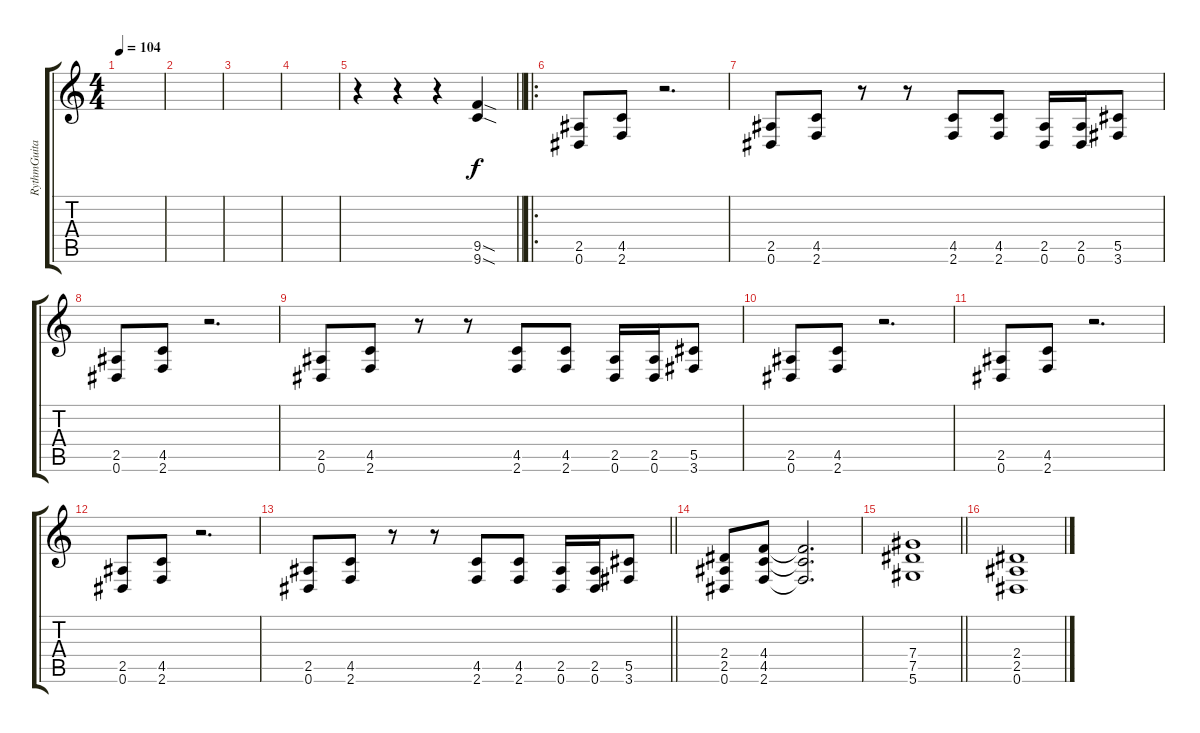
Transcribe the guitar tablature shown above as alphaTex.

\track ("RythmGuitar" "RythmGuita") {instrument distortionguitar}
\staff {score tabs}
\tuning (Eb4 Bb3 Gb3 Db3 Ab2 Eb2) {hide}
\ts (4 4)
\tempo 104
\clef g2
\ks c
|
|
|
|
\barLineRight lightlight
r.4 r.4 r.4 (9.5{sod} 9.6{sod}).4 |
\ro
\section ("" "")
(2.5 0.6).8 (4.5 2.6).8 r.2{d} |
(2.5 0.6).8 (4.5 2.6).8 r.8 r.8 (4.5 2.6).8 (4.5 2.6).8 (2.5 0.6).16 (2.5 0.6).16 (5.5 3.6).8 |
(2.5 0.6).8 (4.5 2.6).8 r.2{d} |
(2.5 0.6).8 (4.5 2.6).8 r.8 r.8 (4.5 2.6).8 (4.5 2.6).8 (2.5 0.6).16 (2.5 0.6).16 (5.5 3.6).8 |
(2.5 0.6).8 (4.5 2.6).8 r.2{d} |
(2.5 0.6).8 (4.5 2.6).8 r.2{d} |
(2.5 0.6).8 (4.5 2.6).8 r.2{d} |
\barLineRight lightlight
(2.5 0.6).8 (4.5 2.6).8 r.8 r.8 (4.5 2.6).8 (4.5 2.6).8 (2.5 0.6).16 (2.5 0.6).16 (5.5 3.6).8 |
\section ("" "")
(2.4 2.5 0.6).8 (4.4 4.5 2.6).8 (4.4{t} 4.5{t} 2.6{t}).2{d} |
\barLineRight lightlight
(7.4 7.5 5.6).1 |
(2.4 2.5 0.6).1
